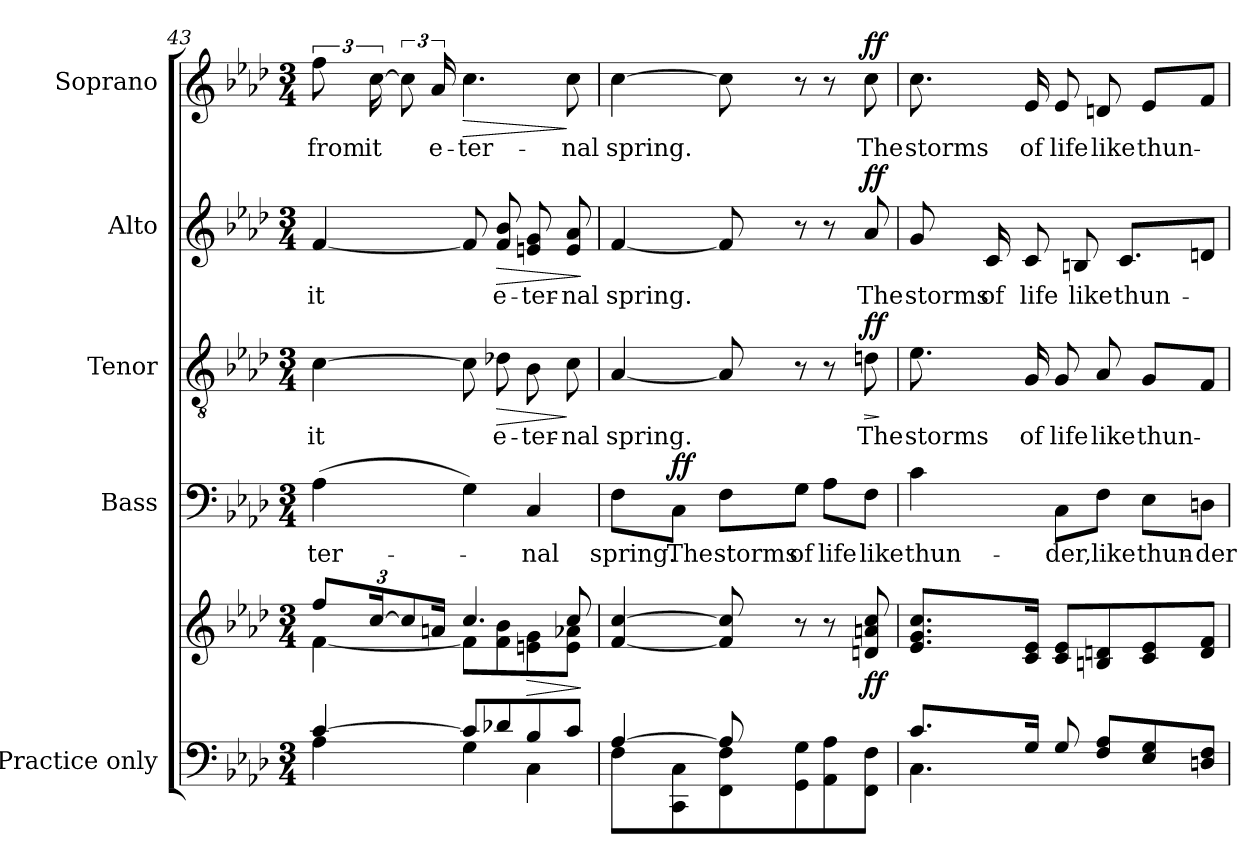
**kern	**kern	**dynam	**kern	**text	**dynam	**kern	**text	**dynam	**kern	**text	**dynam	**kern	**text	**dynam
*part5	*part5	*part5	*part4	*part4	*part4	*part3	*part3	*part3	*part2	*part2	*part2	*part1	*part1	*part1
*staff6	*staff5	*staff5/6	*staff4	*staff4	*staff4	*staff3	*staff3	*staff3	*staff2	*staff2	*staff2	*staff1	*staff1	*staff1
*I"Practice only	*	*	*I"Bass	*	*	*I"Tenor	*	*	*I"Alto	*	*	*I"Soprano	*	*
*	*	*	*I'B	*	*	*I'T	*	*	*I'A	*	*	*I'S	*	*
!!LO:LB:g=z
*clefF4	*clefG2	*	*clefF4	*	*	*clefGv2	*	*	*clefG2	*	*	*clefG2	*	*
*k[b-e-a-d-]	*k[b-e-a-d-]	*	*k[b-e-a-d-]	*	*	*k[b-e-a-d-]	*	*	*k[b-e-a-d-]	*	*	*k[b-e-a-d-]	*	*
*A-:	*A-:	*	*A-:	*	*	*A-:	*	*	*A-:	*	*	*A-:	*	*
*M3/4	*M3/4	*	*M3/4	*	*	*M3/4	*	*	*M3/4	*	*	*M3/4	*	*
=43	=43	=43	=43	=43	=43	=43	=43	=43	=43	=43	=43	=43	=43	=43
*^	*^	*	*	*	*	*	*	*	*	*	*	*	*	*
!	!	!	!	!	!	!LO:LY:b	!	!	!LO:LY:b	!	!	!LO:LY:b	!	!	!LO:LY:b	!
[4c/	4A-\	12ff/L	[4f\	.	(>4A-	-ter-	.	[4c	it	.	[4f	it	.	12ff	from	.
!	!	!	!	!	!	!	!	!	!	!	!	!	!	!	!LO:LY:b	!
.	.	[24cc/	.	.	.	.	.	.	.	.	.	.	.	[24cc	it	.
.	.	12cc/]	.	.	.	.	.	.	.	.	.	.	.	12cc]	.	.
!	!	!	!	!	!	!	!	!	!	!	!	!	!	!	!LO:LY:b	!
.	.	24an/J	.	.	.	.	.	.	.	.	.	.	.	24a-	e-	.
!	!	!	!	!	!	!	!	!	!	!	!	!	!	!	!LO:LY:b	!LO:HP:b
8c/L]	4G\	4.cc/	8fL]	.	4G)	.	.	8c]	.	.	8f]	.	.	4.cc	-ter-	>
!	!	!	!	!	!	!	!	!	!LO:LY:b	!LO:HP:b	!	!LO:LY:b	!LO:HP:b	!	!	!
8d-X/	.	.	8f 8b-	.	.	.	.	8d-X	e-	>	8f 8b-	e-	>	.	.	.
!	!	!	!	!LO:HP:b	!	!LO:LY:b	!	!	!LO:LY:b	!	!	!LO:LY:b	!	!	!	!
8B-/	4C\	.	8en 8g	>	4C	nal	.	8B-	-ter-	.	8en 8g	-ter-	.	.	.	.
!	!	!	!	!	!	!	!	!	!LO:LY:b	!	!	!LO:LY:b	!	!	!LO:LY:b	!
8c/J	.	8cc/	8e 8a-J	.	.	.	.	8c	-nal	]	8e 8a-	-nal	.	8cc	-nal	]
*v	*v	*	*	*	*	*	*	*	*	*	*	*	*	*	*	*
*	*v	*v	*	*	*	*	*	*	*	*	*	*	*	*	*
.	.	]	.	.	.	.	.	.	.	.	]	.	.	.
=44	=44	=44	=44	=44	=44	=44	=44	=44	=44	=44	=44	=44	=44	=44
*^	*^	*	*	*	*	*	*	*	*	*	*	*	*	*
!	!	!	!	!	!	!LO:LY:b	!	!	!LO:LY:b	!	!	!LO:LY:b	!	!	!LO:LY:b	!
[4A-/	8F\L	[4f/ [4cc/	2ryy	.	8F\L	spring.	.	[4A-	spring.	.	[4f	spring.	.	[4cc	spring.	.
!	!	!	!	!	!	!LO:LY:b	!LO:DY:b	!	!	!	!	!	!	!	!	!
.	8CC\ 8C\	.	.	.	8C\J	The	ff	.	.	.	.	.	.	.	.	.
!	!	!	!	!	!	!LO:LY:b	!	!	!	!	!	!	!	!	!	!
8A-/]	8FF\ 8F\	8f/] 8cc/]	.	.	8F\L	storms	.	8A-]	.	.	8f]	.	.	8cc]	.	.
!	!	!	!	!	!	!LO:LY:b	!	!	!	!	!	!	!	!	!	!
8ryy	8GG\ 8G\	8r	.	.	8G\J	of	.	8r	.	.	8r	.	.	8r	.	.
!	!	!	!	!	!	!LO:LY:b	!	!	!	!	!	!	!	!	!	!
4ryy	8AA-\ 8A-\	8r	4ryy	.	8A-\L	life	.	8r	.	.	8r	.	.	8r	.	.
!	!	!	!	!LO:DY:b	!	!LO:LY:b	!	!	!LO:LY:b	!LO:HP:b	!	!LO:LY:b	!	!	!LO:LY:b	!
!	!	!	!	!	!	!	!	!	!	!LO:DY:n=1:b	!	!	!LO:DY:b	!	!	!LO:DY:b
.	8FF\ 8F\J	8dn/ 8an/ 8cc/	.	ff	8F\J	like	.	8dn	The	> ff	8a-	The	ff	8cc	The	ff
*v	*v	*	*	*	*	*	*	*	*	*	*	*	*	*	*	*
*	*v	*v	*	*	*	*	*	*	*	*	*	*	*	*	*
.	.	.	.	.	.	.	.	]	.	.	.	.	.	.
=45	=45	=45	=45	=45	=45	=45	=45	=45	=45	=45	=45	=45	=45	=45
*^	*^	*	*	*	*	*	*	*	*	*	*	*	*	*
!	!	!	!	!	!	!LO:LY:b	!	!	!LO:LY:b	!	!	!LO:LY:b	!	!	!LO:LY:b	!
8.c/L	4.C\	8.e-/ 8.g/ 8.cc/L	2ryy	.	4c	thun-	.	8.e-	storms	.	8g	storms	.	8.cc	storms	.
!	!	!	!	!	!	!	!	!	!	!	!	!LO:LY:b	!	!	!	!
.	.	.	.	.	.	.	.	.	.	.	16c	of	.	.	.	.
!	!	!	!	!	!	!	!	!	!LO:LY:b	!	!	!LO:LY:b	!	!	!LO:LY:b	!
16G/J	.	16c/ 16e-/J	.	.	.	.	.	16G	of	.	8c	life	.	16e-	of	.
!	!	!	!	!	!	!LO:LY:b	!	!	!LO:LY:b	!	!	!	!	!	!LO:LY:b	!
8G/	.	8c/ 8e-/L	.	.	8C\L	-der,	.	8G	life	.	.	.	.	8e-	life	.
!	!	!	!	!	!	!	!	!	!	!	!	!LO:LY:b	!	!	!	!
.	.	.	.	.	.	.	.	.	.	.	8Bn	like	.	.	.	.
!	!	!	!	!	!	!LO:LY:b	!	!	!LO:LY:b	!	!	!	!	!	!LO:LY:b	!
8F/ 8A-/L	8ryy	8Bn/ 8dn/	.	.	8F\J	like	.	8A-	like	.	.	.	.	8dn	like	.
!	!	!	!	!	!	!	!	!	!	!	!	!LO:LY:b	!	!	!	!
.	.	.	.	.	.	.	.	.	.	.	8.cL	thun-	.	.	.	.
!	!	!	!	!	!	!LO:LY:b	!	!	!LO:LY:b	!	!	!	!	!	!LO:LY:b	!
8E-/ 8G/	4ryy	8c/ 8e-/	4ryy	.	8E-\L	thun-	.	8GL	thun-	.	.	.	.	8e-L	thun-	.
!	!	!	!	!	!	!LO:LY:b	!	!	!	!	!	!	!	!	!	!
8Dn/ 8F/J	.	8d/ 8f/J	.	.	8Dn\J	-der	.	8FJ	.	.	8dnJ	.	.	8fJ	.	.
*v	*v	*	*	*	*	*	*	*	*	*	*	*	*	*	*	*
*	*v	*v	*	*	*	*	*	*	*	*	*	*	*	*	*
=	=	=	=	=	=	=	=	=	=	=	=	=	=	=
*-	*-	*-	*-	*-	*-	*-	*-	*-	*-	*-	*-	*-	*-	*-
